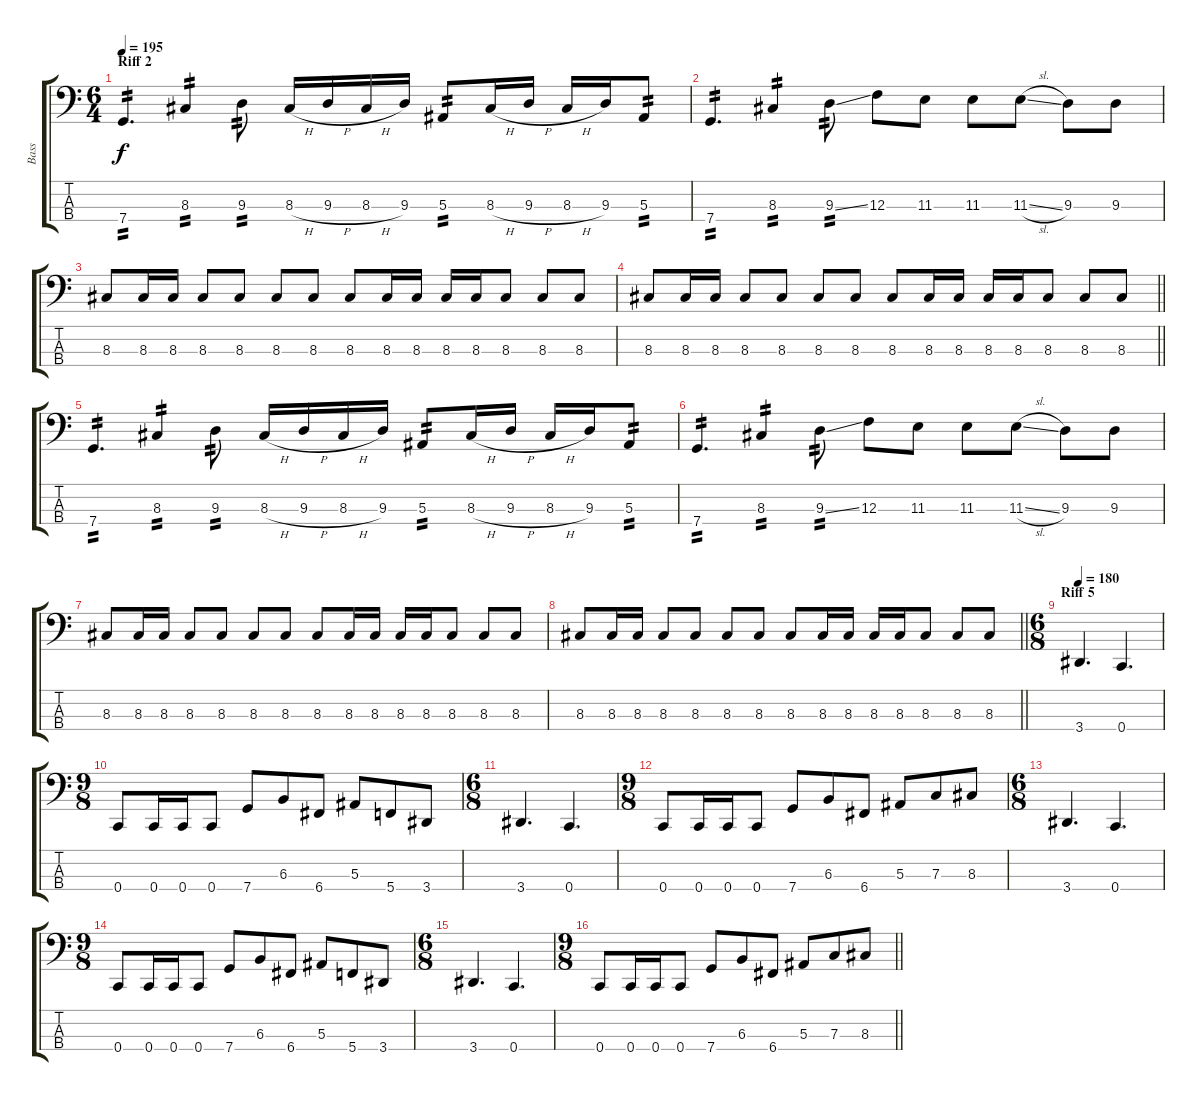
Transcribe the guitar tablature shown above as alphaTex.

\track ("Bass" "Bass") {instrument electricbasspick}
\staff {score tabs}
\tuning (Eb2 Bb1 F1 C1) {hide}
\ts (6 4)
\section ("" "Riff 2")
\tempo 195
\clef f4
\ks c
7.4.4{d tp 2 dy f} 8.3.4{tp 2} 9.3.8{tp 2} 8.3{h}.16 9.3{h}.16 8.3{h}.16 9.3.16 5.3.8{tp 2} 8.3{h}.16 9.3{h}.16 8.3{h}.16 9.3.16 5.3.8{tp 2} |
7.4.4{d tp 2} 8.3.4{tp 2} 9.3{ss}.8{tp 2} 12.3.8 11.3.8 11.3.8 11.3{sl}.8 9.3.8 9.3.8 |
8.3.8 8.3.16 8.3.16 8.3.8 8.3.8 8.3.8 8.3.8 8.3.8 8.3.16 8.3.16 8.3.16 8.3.16 8.3.8 8.3.8 8.3.8 |
\barLineRight lightlight
8.3.8 8.3.16 8.3.16 8.3.8 8.3.8 8.3.8 8.3.8 8.3.8 8.3.16 8.3.16 8.3.16 8.3.16 8.3.8 8.3.8 8.3.8 |
7.4.4{d tp 2} 8.3.4{tp 2} 9.3.8{tp 2} 8.3{h}.16 9.3{h}.16 8.3{h}.16 9.3.16 5.3.8{tp 2} 8.3{h}.16 9.3{h}.16 8.3{h}.16 9.3.16 5.3.8{tp 2} |
7.4.4{d tp 2} 8.3.4{tp 2} 9.3{ss}.8{tp 2} 12.3.8 11.3.8 11.3.8 11.3{sl}.8 9.3.8 9.3.8 |
8.3.8 8.3.16 8.3.16 8.3.8 8.3.8 8.3.8 8.3.8 8.3.8 8.3.16 8.3.16 8.3.16 8.3.16 8.3.8 8.3.8 8.3.8 |
\barLineRight lightlight
8.3.8 8.3.16 8.3.16 8.3.8 8.3.8 8.3.8 8.3.8 8.3.8 8.3.16 8.3.16 8.3.16 8.3.16 8.3.8 8.3.8 8.3.8 |
\ts (6 8)
\section ("" "Riff 5")
\tempo 180
3.4.4{d} 0.4.4{d} |
\ts (9 8)
0.4.8 0.4.16 0.4.16 0.4.8 7.4.8 6.3.8 6.4.8 5.3.8 5.4.8 3.4.8 |
\ts (6 8)
3.4.4{d} 0.4.4{d} |
\ts (9 8)
0.4.8 0.4.16 0.4.16 0.4.8 7.4.8 6.3.8 6.4.8 5.3.8 7.3.8 8.3.8 |
\ts (6 8)
3.4.4{d} 0.4.4{d} |
\ts (9 8)
0.4.8 0.4.16 0.4.16 0.4.8 7.4.8 6.3.8 6.4.8 5.3.8 5.4.8 3.4.8 |
\ts (6 8)
3.4.4{d} 0.4.4{d} |
\ts (9 8)
\barLineRight lightlight
0.4.8 0.4.16 0.4.16 0.4.8 7.4.8 6.3.8 6.4.8 5.3.8 7.3.8 8.3.8
